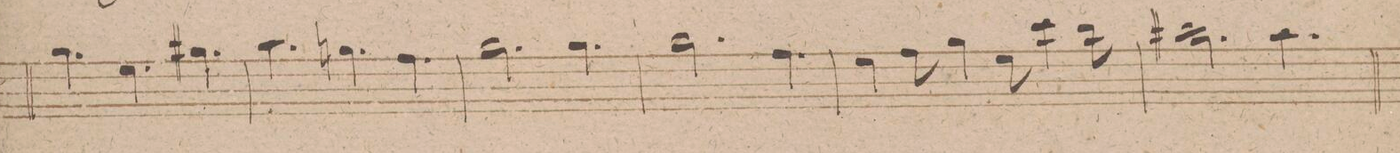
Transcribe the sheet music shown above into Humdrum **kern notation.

**kern	**dynam
*I"Flauto 2do	*
*clefG2	*
*k[f#]	*
*M9/8	*
4.gg\	.
4.ee\	.
4.gg#X\	.
=14	=14
4.aa\	.
4.ggn\	.
4.ff#\	.
=15	=15
2.gg\	.
4.gg\	.
=16	=16
2.gg\	.
4.ff#\	.
=17	=17
4ee\	.
8ff#\	.
4gg\	.
8ee\	.
4ccc\	.
8bb\	.
=18	=18
2.aa#X\	.
4.aa#\	.
=19	=19
*-	*-
